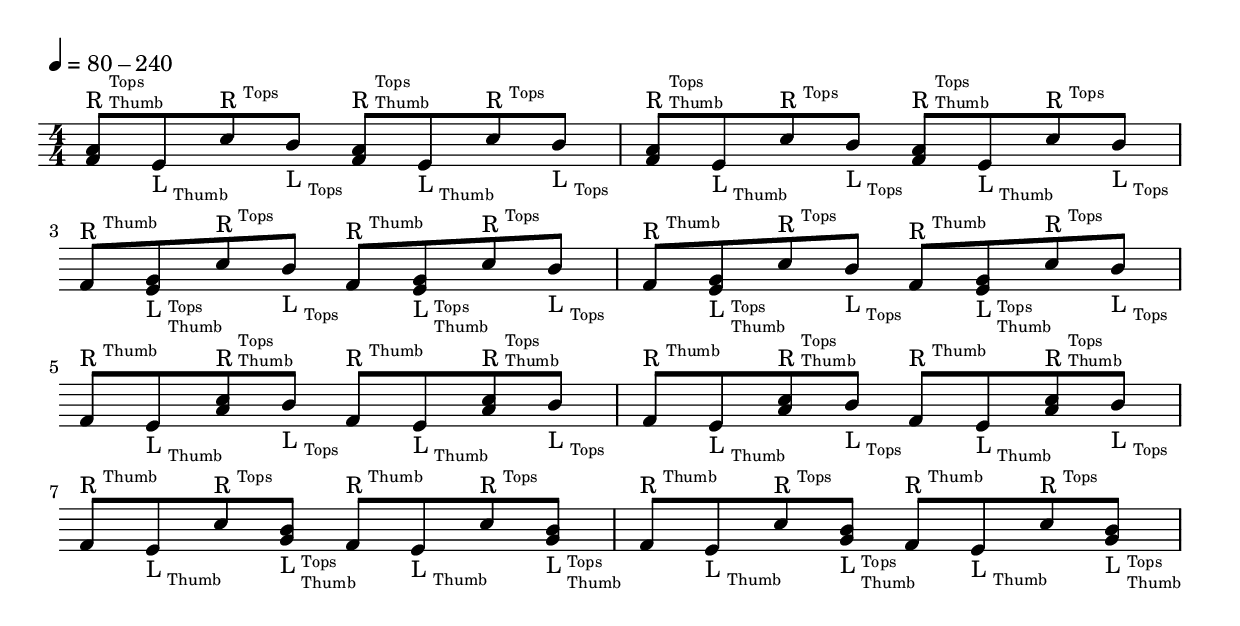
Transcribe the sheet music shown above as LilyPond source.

\version "2.24.1"
\include "../global.ly"

\layout {
  indent = -3.5
}

\relative {
  \defaultScoreSettings
  \tempo 4 = 80 - 240
  \time 4/4

  \repeat unfold 4 { <f' a>8^\RBothTop      e_\LThumbBtm     c'^\RTopsTop     b_\LTopsBtm } \break
  \repeat unfold 4 {      f8^\RThumbTop <e g>_\LBothBtm      c'^\RTopsTop     b_\LTopsBtm } \break
  \repeat unfold 4 {      f8^\RThumbTop     e_\LThumbBtm <c' a>^\RBothTop     b_\LTopsBtm } \break
  \repeat unfold 4 {      f8^\RThumbTop     e_\LThumbBtm     c'^\RTopsTop <b g>_\LBothBtm } \break
}